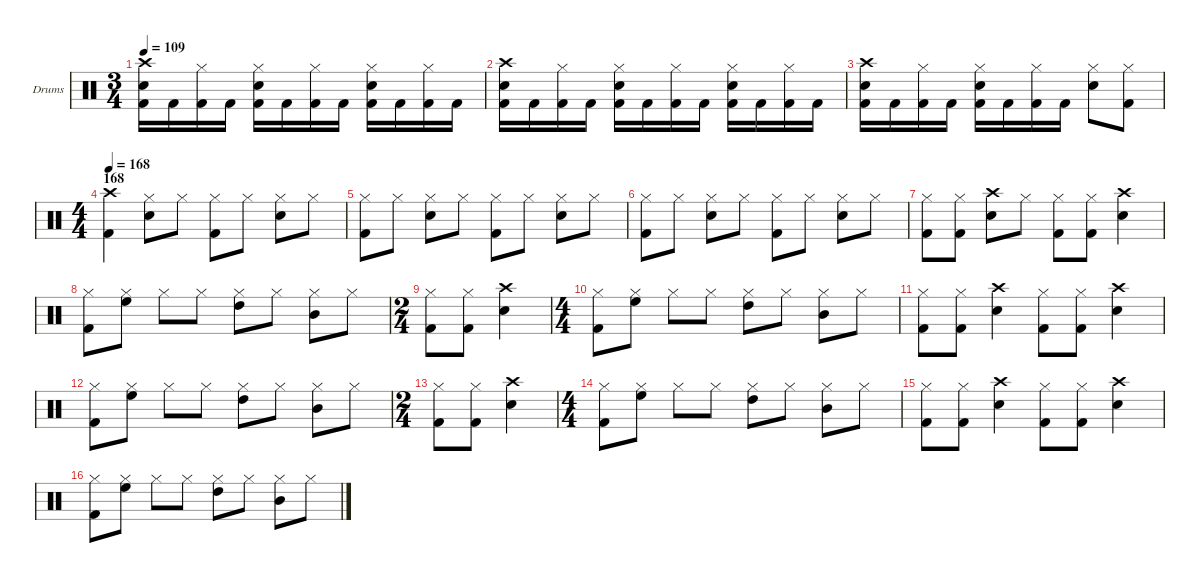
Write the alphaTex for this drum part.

\hideDynamics
\bracketExtendMode nobrackets
\firstSystemTrackNameOrientation horizontal
\otherSystemsTrackNameOrientation horizontal
\track ("Drumkit" "Drums") {instrument percussion}
\staff {score}
\articulation defaults
\ts (3 4)
\tempo 109
\clef neutral
\ks c
("Kick (hit) 2" "Snare (hit) 2" "Crash high (hit)").16{dy fff} "Kick (hit) 2".16 ("Kick (hit) 2" "Hi-Hat (closed)").16 "Kick (hit) 2".16 ("Kick (hit) 2" "Snare (hit) 2" "Hi-Hat (closed)").16 "Kick (hit) 2".16 ("Kick (hit) 2" "Hi-Hat (closed)").16 "Kick (hit) 2".16 ("Kick (hit) 2" "Snare (hit) 2" "Hi-Hat (closed)").16 "Kick (hit) 2".16 ("Kick (hit) 2" "Hi-Hat (closed)").16 "Kick (hit) 2".16 |
("Kick (hit) 2" "Snare (hit) 2" "Crash high (hit)").16 "Kick (hit) 2".16 ("Kick (hit) 2" "Hi-Hat (closed)").16 "Kick (hit) 2".16 ("Kick (hit) 2" "Snare (hit) 2" "Hi-Hat (closed)").16 "Kick (hit) 2".16 ("Kick (hit) 2" "Hi-Hat (closed)").16 "Kick (hit) 2".16 ("Kick (hit) 2" "Snare (hit) 2" "Hi-Hat (closed)").16 "Kick (hit) 2".16 ("Kick (hit) 2" "Hi-Hat (closed)").16 "Kick (hit) 2".16 |
("Kick (hit) 2" "Snare (hit) 2" "Crash high (hit)").16 "Kick (hit) 2".16 ("Kick (hit) 2" "Hi-Hat (closed)").16 "Kick (hit) 2".16 ("Kick (hit) 2" "Snare (hit) 2" "Hi-Hat (closed)").16 "Kick (hit) 2".16 ("Kick (hit) 2" "Hi-Hat (closed)").16 "Kick (hit) 2".16 ("Snare (hit) 2" "Hi-Hat (closed)").8 ("Kick (hit) 2" "Hi-Hat (closed)").8 |
\ts (4 4)
\section ("" "168")
\tempo 168
("Crash high (hit)" "Kick (hit) 2").4 ("Hi-Hat (closed)" "Snare (hit) 2").8 "Hi-Hat (closed)".8 ("Kick (hit) 2" "Hi-Hat (closed)").8 "Hi-Hat (closed)".8 ("Snare (hit) 2" "Hi-Hat (closed)").8 "Hi-Hat (closed)".8 |
("Kick (hit) 2" "Hi-Hat (closed)").8 "Hi-Hat (closed)".8 ("Snare (hit) 2" "Hi-Hat (closed)").8 "Hi-Hat (closed)".8 ("Kick (hit) 2" "Hi-Hat (closed)").8 "Hi-Hat (closed)".8 ("Snare (hit) 2" "Hi-Hat (closed)").8 "Hi-Hat (closed)".8 |
("Kick (hit) 2" "Hi-Hat (closed)").8 "Hi-Hat (closed)".8 ("Snare (hit) 2" "Hi-Hat (closed)").8 "Hi-Hat (closed)".8 ("Kick (hit) 2" "Hi-Hat (closed)").8 "Hi-Hat (closed)".8 ("Snare (hit) 2" "Hi-Hat (closed)").8 "Hi-Hat (closed)".8 |
("Kick (hit) 2" "Hi-Hat (closed)").8 ("Kick (hit) 2" "Hi-Hat (closed)").8 ("Snare (hit) 2" "Crash high (hit)").8 "Hi-Hat (closed)".8 ("Hi-Hat (closed)" "Kick (hit) 2").8 ("Hi-Hat (closed)" "Kick (hit) 2").8 ("Crash high (hit)" "Snare (hit) 2").4 |
("Hi-Hat (closed)" "Kick (hit) 2").8 ("High Floor Tom (hit)" "Hi-Hat (closed)").8 "Hi-Hat (closed)".8 "Hi-Hat (closed)".8 ("High Tom (hit)" "Hi-Hat (closed)").8 "Hi-Hat (closed)".8 ("Mid Tom (hit)" "Hi-Hat (closed)").8 "Hi-Hat (closed)".8 |
\ts (2 4)
("Kick (hit) 2" "Hi-Hat (closed)").8 ("Kick (hit) 2" "Hi-Hat (closed)").8 ("Snare (hit) 2" "Crash high (hit)").4 |
\ts (4 4)
("Hi-Hat (closed)" "Kick (hit) 2").8 ("High Floor Tom (hit)" "Hi-Hat (closed)").8 "Hi-Hat (closed)".8 "Hi-Hat (closed)".8 ("High Tom (hit)" "Hi-Hat (closed)").8 "Hi-Hat (closed)".8 ("Mid Tom (hit)" "Hi-Hat (closed)").8 "Hi-Hat (closed)".8 |
("Hi-Hat (closed)" "Kick (hit) 2").8 ("Hi-Hat (closed)" "Kick (hit) 2").8 ("Snare (hit) 2" "Crash high (hit)").4 ("Kick (hit) 2" "Hi-Hat (closed)").8 ("Kick (hit) 2" "Hi-Hat (closed)").8 ("Crash high (hit)" "Snare (hit) 2").4 |
("Hi-Hat (closed)" "Kick (hit) 2").8 ("High Floor Tom (hit)" "Hi-Hat (closed)").8 "Hi-Hat (closed)".8 "Hi-Hat (closed)".8 ("High Tom (hit)" "Hi-Hat (closed)").8 "Hi-Hat (closed)".8 ("Mid Tom (hit)" "Hi-Hat (closed)").8 "Hi-Hat (closed)".8 |
\ts (2 4)
("Kick (hit) 2" "Hi-Hat (closed)").8 ("Kick (hit) 2" "Hi-Hat (closed)").8 ("Snare (hit) 2" "Crash high (hit)").4 |
\ts (4 4)
("Hi-Hat (closed)" "Kick (hit) 2").8 ("High Floor Tom (hit)" "Hi-Hat (closed)").8 "Hi-Hat (closed)".8 "Hi-Hat (closed)".8 ("High Tom (hit)" "Hi-Hat (closed)").8 "Hi-Hat (closed)".8 ("Mid Tom (hit)" "Hi-Hat (closed)").8 "Hi-Hat (closed)".8 |
("Hi-Hat (closed)" "Kick (hit) 2").8 ("Hi-Hat (closed)" "Kick (hit) 2").8 ("Snare (hit) 2" "Crash high (hit)").4 ("Kick (hit) 2" "Hi-Hat (closed)").8 ("Kick (hit) 2" "Hi-Hat (closed)").8 ("Crash high (hit)" "Snare (hit) 2").4 |
("Hi-Hat (closed)" "Kick (hit) 2").8 ("High Floor Tom (hit)" "Hi-Hat (closed)").8 "Hi-Hat (closed)".8 "Hi-Hat (closed)".8 ("High Tom (hit)" "Hi-Hat (closed)").8 "Hi-Hat (closed)".8 ("Mid Tom (hit)" "Hi-Hat (closed)").8 "Hi-Hat (closed)".8
